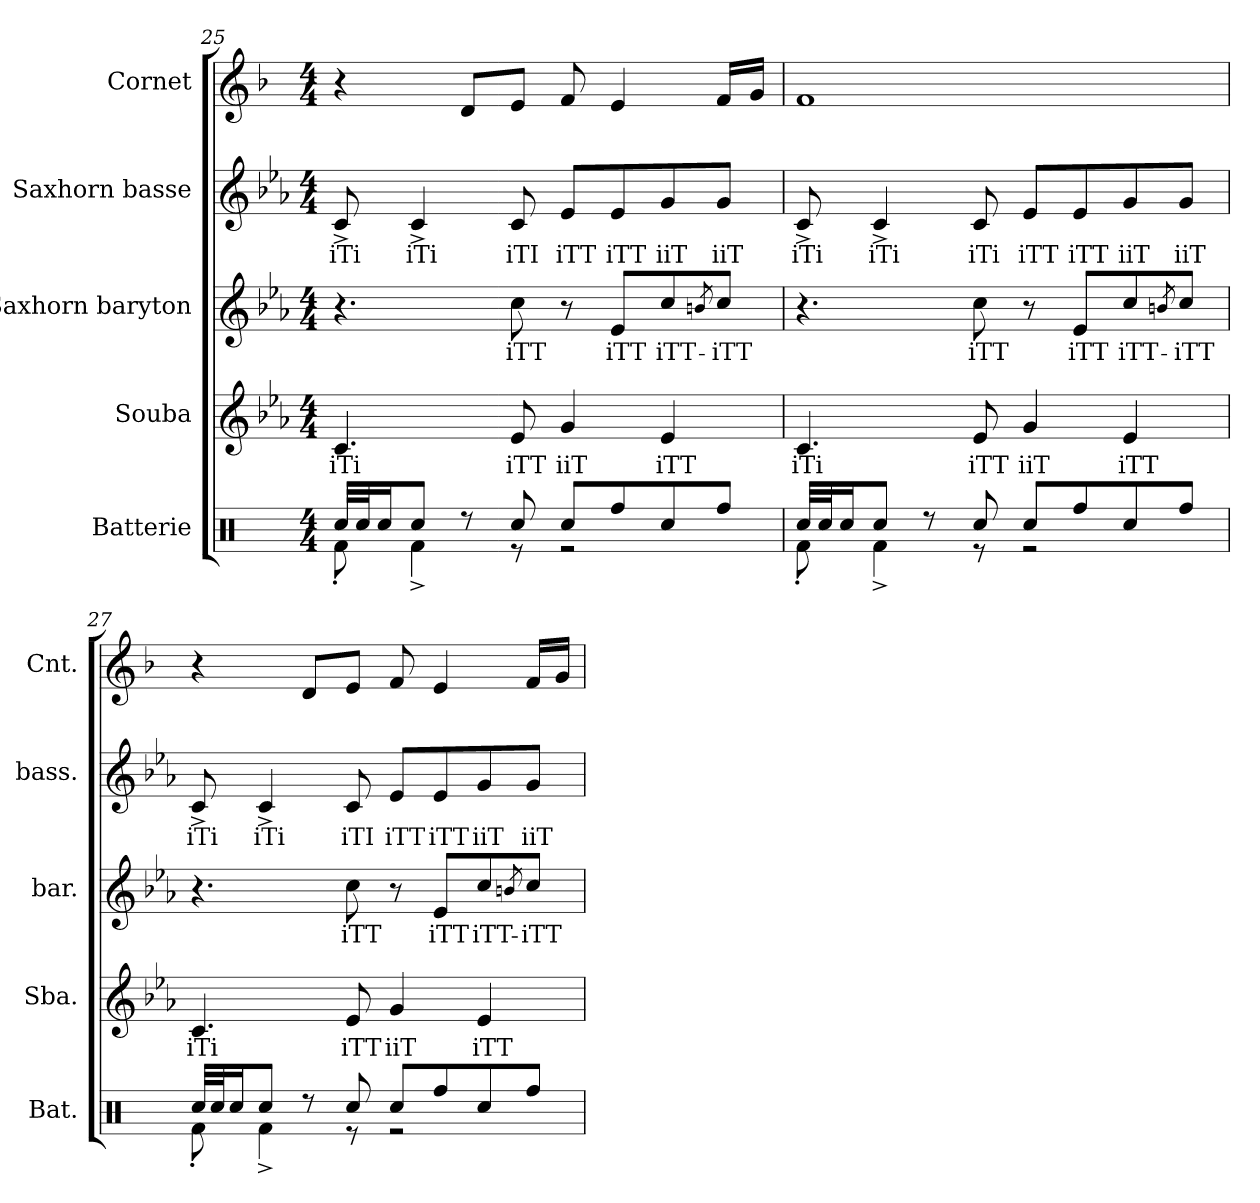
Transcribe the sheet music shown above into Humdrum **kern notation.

**kern	**kern	**text	**kern	**text	**kern	**text	**kern
*part5	*part4	*part4	*part3	*part3	*part2	*part2	*part1
*staff5	*staff4	*staff4	*staff3	*staff3	*staff2	*staff2	*staff1
*I"Batterie	*I"Souba	*	*I"Saxhorn baryton	*	*I"Saxhorn basse	*	*I"Cornet
*I'Bat.	*I'Sba.	*	*I'bar.	*	*I'bass.	*	*I'Cnt.
!!LO:PB:g=z
*clefX	*clefG2	*	*clefG2	*	*clefG2	*	*clefG2
*	*ITrd15c26	*	*ITrd8c14	*	*ITrd8c14	*	*ITrd1c2
*k[]	*k[b-e-a-]	*	*k[b-e-a-]	*	*k[b-e-a-]	*	*k[b-e-a-]
*M4/4	*M4/4	*	*M4/4	*	*M4/4	*	*M4/4
=25	=25	=25	=25	=25	=25	=25	=25
*^	*	*	*	*	*	*	*
!	!	!	!LO:LY:b	!	!	!	!LO:LY:b	!
32Rcc/LLL	8Rf'\	4.CC/	iTi	4.r	.	8C^/	iTi	4r
32Rcc/J	.	.	.	.	.	.	.	.
16Rcc/J	.	.	.	.	.	.	.	.
!	!	!	!	!	!	!	!LO:LY:b	!
8Rcc/J	4Rf^\	.	.	.	.	4C^/	iTi	.
8r	.	.	.	.	.	.	.	8c/L
!	!	!	!LO:LY:b	!	!LO:LY:b	!	!LO:LY:b	!
8Rcc/	8r	8EE-/	iTT	8c\	iTT	8C/	iTI	8d/J
!	!	!	!LO:LY:b	!	!	!	!LO:LY:b	!
8Rcc/L	2r	4GG/	iiT	8r	.	8E-/L	iTT	8e-/
!	!	!	!	!	!LO:LY:b	!	!LO:LY:b	!
8Rff/	.	.	.	8E-/L	iTT	8E-/	iTT	4d/
!	!	!	!LO:LY:b	!	!LO:LY:b	!	!LO:LY:b	!
8Rcc/	.	4EE-/	iTT	8c/	iTT-	8G/	iiT	.
.	.	.	.	8qBn/	.	.	.	.
!	!	!	!	!	!LO:LY:b	!	!LO:LY:b	!
8Rff/J	.	.	.	8c/J	-iTT	8G/J	iiT	16e-/LL
.	.	.	.	.	.	.	.	16f/JJ
=26	=26	=26	=26	=26	=26	=26	=26	=26
!	!	!	!LO:LY:b	!	!	!	!LO:LY:b	!
32Rcc/LLL	8Rf'\	4.CC/	iTi	4.r	.	8C^/	iTi	1e-
32Rcc/J	.	.	.	.	.	.	.	.
16Rcc/J	.	.	.	.	.	.	.	.
!	!	!	!	!	!	!	!LO:LY:b	!
8Rcc/J	4Rf^\	.	.	.	.	4C^/	iTi	.
8r	.	.	.	.	.	.	.	.
!	!	!	!LO:LY:b	!	!LO:LY:b	!	!LO:LY:b	!
8Rcc/	8r	8EE-/	iTT	8c\	iTT	8C/	iTi	.
!	!	!	!LO:LY:b	!	!	!	!LO:LY:b	!
8Rcc/L	2r	4GG/	iiT	8r	.	8E-/L	iTT	.
!	!	!	!	!	!LO:LY:b	!	!LO:LY:b	!
8Rff/	.	.	.	8E-/L	iTT	8E-/	iTT	.
!	!	!	!LO:LY:b	!	!LO:LY:b	!	!LO:LY:b	!
8Rcc/	.	4EE-/	iTT	8c/	iTT-	8G/	iiT	.
.	.	.	.	8qBn/	.	.	.	.
!	!	!	!	!	!LO:LY:b	!	!LO:LY:b	!
8Rff/J	.	.	.	8c/J	-iTT	8G/J	iiT	.
!!LO:LB:g=z
=27	=27	=27	=27	=27	=27	=27	=27	=27
!	!	!	!LO:LY:b	!	!	!	!LO:LY:b	!
32Rcc/LLL	8Rf'\	4.CC/	iTi	4.r	.	8C^/	iTi	4r
32Rcc/J	.	.	.	.	.	.	.	.
16Rcc/J	.	.	.	.	.	.	.	.
!	!	!	!	!	!	!	!LO:LY:b	!
8Rcc/J	4Rf^\	.	.	.	.	4C^/	iTi	.
8r	.	.	.	.	.	.	.	8c/L
!	!	!	!LO:LY:b	!	!LO:LY:b	!	!LO:LY:b	!
8Rcc/	8r	8EE-/	iTT	8c\	iTT	8C/	iTI	8d/J
!	!	!	!LO:LY:b	!	!	!	!LO:LY:b	!
8Rcc/L	2r	4GG/	iiT	8r	.	8E-/L	iTT	8e-/
!	!	!	!	!	!LO:LY:b	!	!LO:LY:b	!
8Rff/	.	.	.	8E-/L	iTT	8E-/	iTT	4d/
!	!	!	!LO:LY:b	!	!LO:LY:b	!	!LO:LY:b	!
8Rcc/	.	4EE-/	iTT	8c/	iTT-	8G/	iiT	.
.	.	.	.	8qBn/	.	.	.	.
!	!	!	!	!	!LO:LY:b	!	!LO:LY:b	!
8Rff/J	.	.	.	8c/J	-iTT	8G/J	iiT	16e-/LL
.	.	.	.	.	.	.	.	16f/JJ
*v	*v	*	*	*	*	*	*	*
=	=	=	=	=	=	=	=
*-	*-	*-	*-	*-	*-	*-	*-
